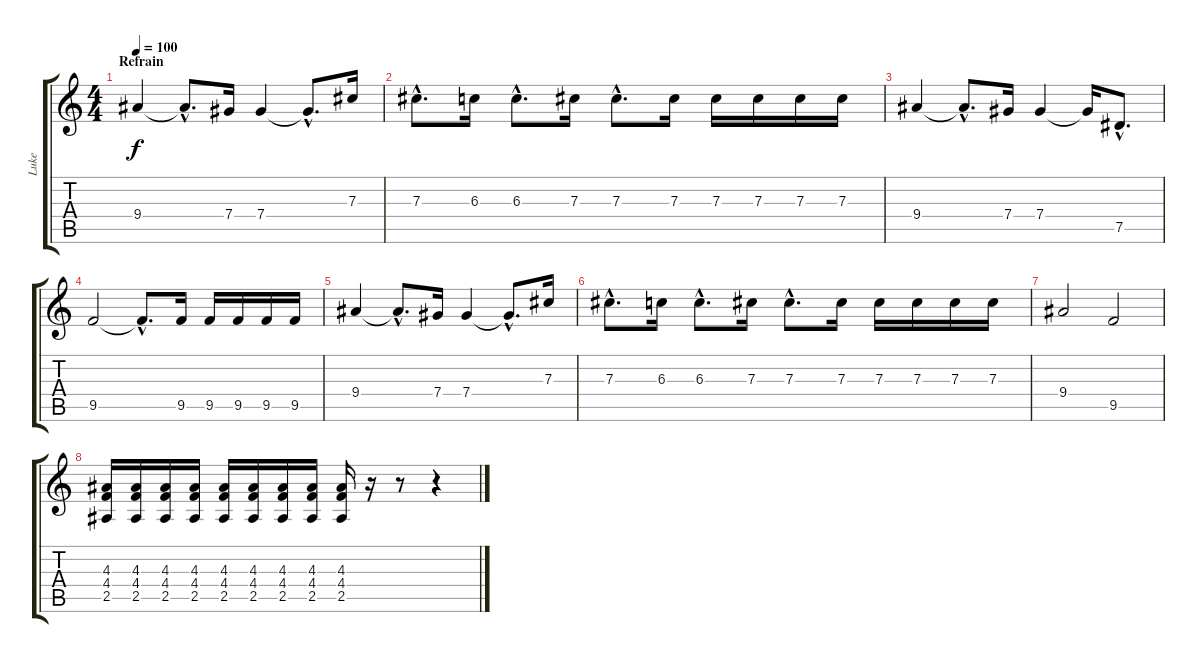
\track ("Luke" "Luke") {instrument distortionguitar}
\staff {score tabs}
\tuning (Eb4 Bb3 Gb3 Db3 Ab2 Eb2) {hide}
\ts (4 4)
\section ("" "Refrain")
\tempo 100
\clef g2
\ks c
9.4.4{dy f} 9.4{hac t}.8{d} 7.4.16 7.4.4 7.4{hac t}.8{d} 7.3.16 |
7.3{hac}.8{d} 6.3.16 6.3{hac}.8{d} 7.3.16 7.3{hac}.8{d} 7.3.16 7.3.16 7.3.16 7.3.16 7.3.16 |
9.4.4 9.4{hac t}.8{d} 7.4.16 7.4.4 7.4{t}.16 7.5{hac}.8{d} |
9.5.2 9.5{hac t}.8{d} 9.5.16 9.5.16 9.5.16 9.5.16 9.5.16 |
9.4.4 9.4{hac t}.8{d} 7.4.16 7.4.4 7.4{hac t}.8{d} 7.3.16 |
7.3{hac}.8{d} 6.3.16 6.3{hac}.8{d} 7.3.16 7.3{hac}.8{d} 7.3.16 7.3.16 7.3.16 7.3.16 7.3.16 |
9.4.2 9.5.2 |
(4.3 4.4 2.5).16 (4.3 4.4 2.5).16 (4.3 4.4 2.5).16 (4.3 4.4 2.5).16 (4.3 4.4 2.5).16 (4.3 4.4 2.5).16 (4.3 4.4 2.5).16 (4.3 4.4 2.5).16 (4.3 4.4 2.5).16 r.16 r.8 r.4
